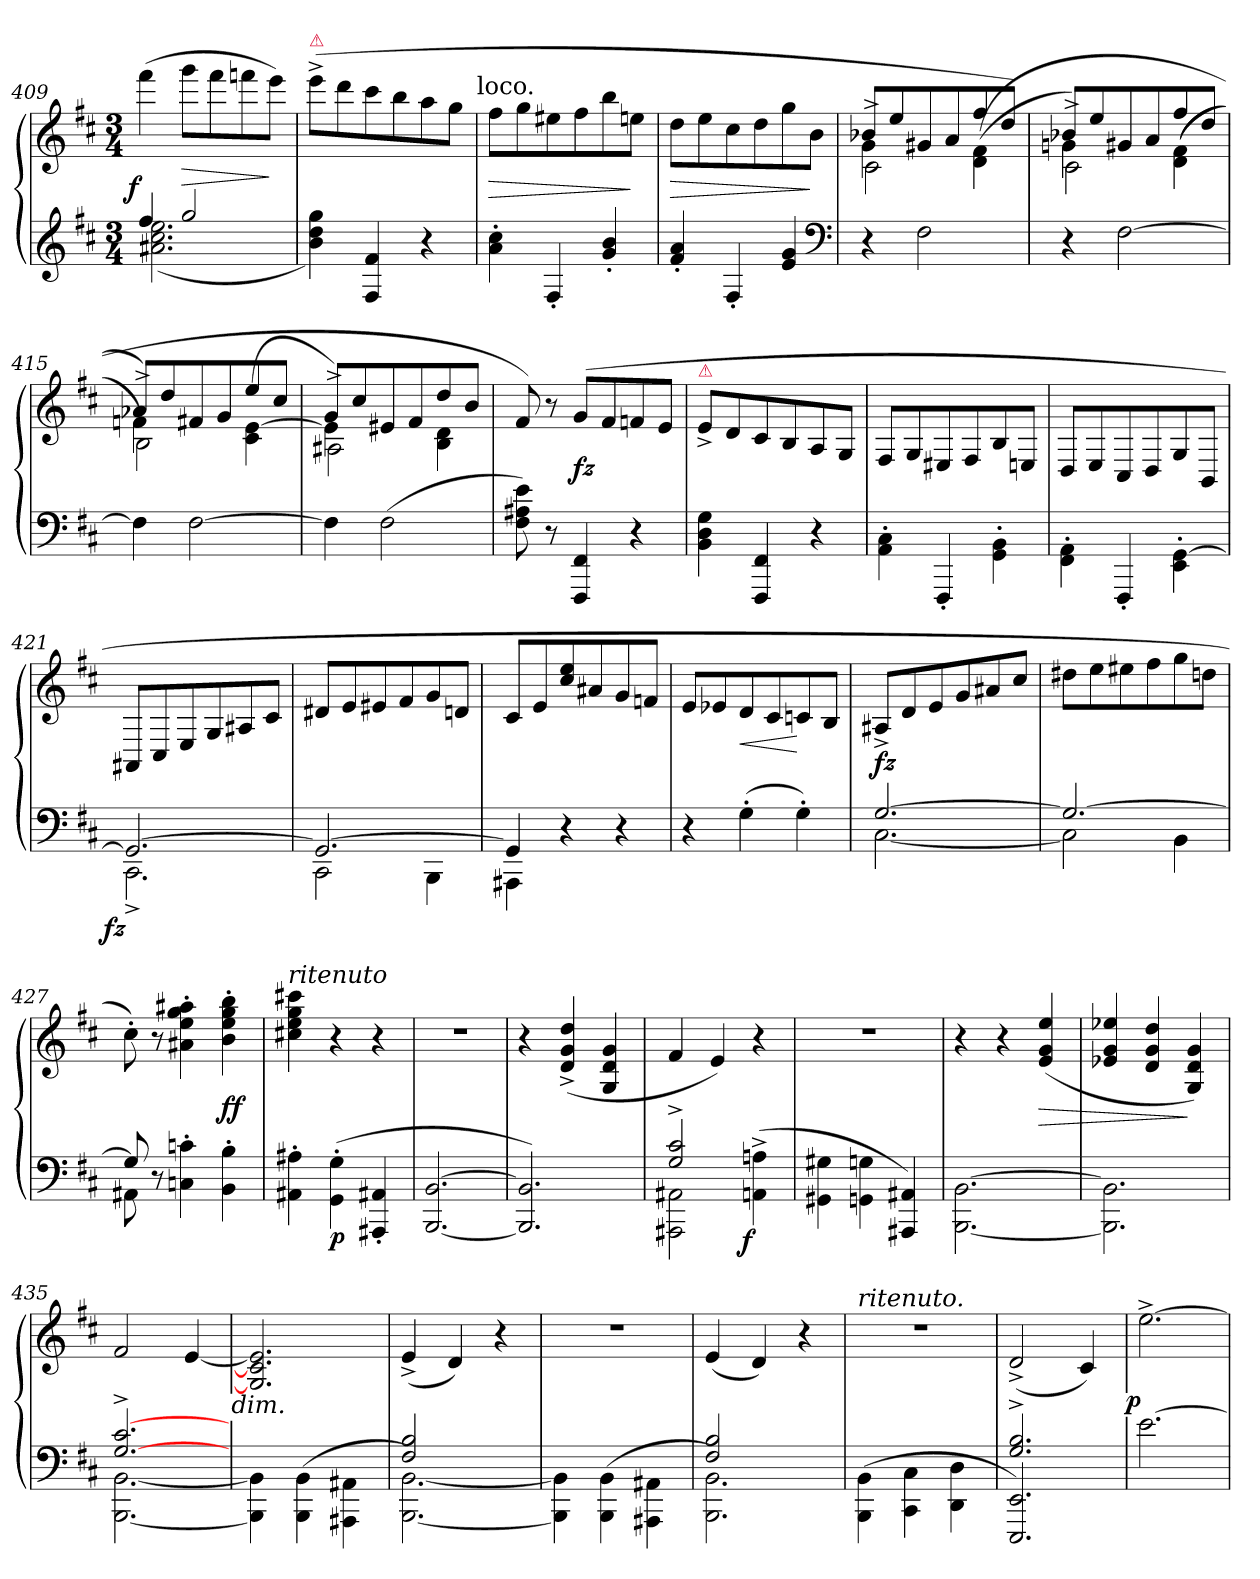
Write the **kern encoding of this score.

**kern	**kern	**dynam
*part1	*part1	*part1
*staff2	*staff1	*staff1/2
*clefG2	*clefG2	*
*k[f#c#]	*k[f#c#]	*
*M3/4	*M3/4	*
=409	=409	=409
*^	*	*
!	!	!	!LO:DY:rj
4ff#	(<2.a#X 2.cc# 2.ee	(4fff#	f
2gg	.	8gggL	>
.	.	8fff#	.
.	.	8fffn	.
.	.	8eeeJ)	]
*v	*v	*	*
=410	=410	=410
!	!LO:TX:a:color=crimson:t=⚠	!
4b 4dd 4gg)	(>8eee^<L	.
.	8ddd	.
4F# 4f#	8ccc#	.
.	8bb	.
4r	8aa	.
.	8ggJ	.
!	!LO:TX:a:t=loco.	!
=411	=411	=411
4a' 4cc#'	8ff#L	>
.	8gg	.
4F#'	8ee#X	.
.	8ff#	.
4g' 4b'	8bb	.
.	8eenJ	]
=412	=412	=412
4f#' 4a'	8ddL	>
.	8ee	.
4F#'	8cc#	.
.	8dd	.
4e 4g	8gg	.
.	8bJ	]
*clefF4	*	*
=413	=413	=413
*	*^	*
*	*	*^	*
4r	8b-X/L	4g	2c#^<\	.
.	8ee/	.	.	.
2F#	8g#X/	2rddddyy	.	.
.	8a/	.	.	.
.	8ff#/	.	(<(<4d\ 4f#\	.
.	8dd/J)	.	.	.
=414	=414	=414	=414	=414
4r	(>8b-X/L	4gn)	2c#^<\)	.
.	8ee/	.	.	.
[2F#	8g#X/	2rbbbyy	.	.
.	8a/	.	.	.
.	8ff#/	.	(<(<4d\ 4f#\	.
.	8dd/J	.	.	.
=415	=415	=415	=415	=415
4F#]	8a-X/L	4fn)	2B^<\)	.
.	8dd/	.	.	.
[2F#	8f#X/	2rddddyy	.	.
.	8g/	.	.	.
.	8ee/	.	(<4c#\ [4e\	.
.	8cc#/J	.	.	.
=416	=416	=416	=416	=416
4F#]	8g/L	4e]	2A#X^<\)	.
.	8cc#/	.	.	.
(2F#	8e#X/	2rbbbyy	.	.
.	8f#/	.	.	.
.	8dd/	.	4B\ 4d\	.
.	8b/J	.	.	.
*	*v	*v	*v	*
=417	=417	=417
8F# 8A#X 8e)	8f#)	.
8r	8r	.
4FFF# 4FF#	(>8gL	fz
.	8f#	.
4r	8fn	.
.	8eJ	.
=418	=418	=418
!	!LO:TX:a:color=crimson:t=⚠	!
4BB 4D 4G	8e^L	.
.	8d	.
4FFF# 4FF#	8c#	.
.	8B	.
4r	8A	.
.	8GJ	.
=419	=419	=419
4AA'<\ 4C#'<\	8F#/L	.
.	8G/	.
4FFF#'</	8E#X	.
.	8F#/	.
4GG'<\ 4BB'<\	8B/	.
.	8EnJ	.
=420	=420	=420
4FF#'<\ 4AA'<\	8D/L	.
.	8E/	.
4FFF#'</	8C#/	.
.	8D/	.
4EE'<\ [4GG'<\	8G/	.
.	8BB/J	.
=421	=421	=421
*^	*	*
!	!	!	!LO:DY:b=2:rj
2.GG_	2.CC#^<\	8AA#XL	fz
.	.	8C#/	.
.	.	8E/	.
.	.	8G/	.
.	.	8A#X	.
.	.	8c#/J	.
=422	=422	=422	=422
2.GG_	2CC#	8d#XL	.
.	.	8e	.
.	.	8e#X	.
.	.	8f#	.
.	4BBB	8g	.
.	.	8dnJ	.
=423	=423	=423	=423
4GG]	4AAA#X	8c#L	.
.	.	8e	.
4r	2rCCyy	8cc# 8ee	.
.	.	8a#X	.
4r	.	8g	.
.	.	8fnJ	.
*v	*v	*	*
=424	=424	=424
4r	8eL	.
.	8e-X	.
!	!	!LO:HP:b
(4G'	8d	<
.	8c#	.
4G')	8cn	[
.	8BJ	.
=425	=425	=425
*^	*	*
[2.G	[2.C#	8A#X^<L	fz
.	.	8d	.
.	.	8e	.
.	.	8g	.
.	.	8a#X	.
.	.	8cc#J	.
=426	=426	=426	=426
2.G_	2C#]	8dd#XL	.
.	.	8ee	.
.	.	8ee#X	.
.	.	8ff#	.
.	4BB	8gg	.
.	.	8ddnJ	.
=427	=427	=427	=427
8G]	8AA#X	8cc#'>)	.
8rcyy	8r	8r	.
2reyy	4Cn'> 4cn'>	4a#X'> 4ee'> 4gg'> 4aa#X'>	.
.	4BB'> 4B'>	4b'> 4ee'> 4gg'> 4bb'>	ff
=428	=428	=428	=428
!	!	!LO:TX:a:i:t=ritenuto	!
*v	*v	*	*
4AA#X'> 4A#X'>	4cc#X 4ee 4gg 4ccc#X	.
!	!	!LO:DY:b=2
(>4GG'>\ 4G'>\	4r	p
4AAA#X'< 4AA#X'<	4r	.
=429	=429	=429
[2.BBB [2.BB	2.rdd	.
=430	=430	=430
2.BBB] 2.BB])	4r	.
.	(>4d^< 4g^< 4dd^<	.
.	4G/ 4d/ 4g/	.
=431	=431	=431
*^	*	*
2G^> 2c#^>	2AAA#X 2AA#X	4f#	.
.	.	4e)	.
!	!	!	!LO:DY:b=2:rj
4rgyy	(>4AAn^< 4An^<	4r	f
*v	*v	*	*
=432	=432	=432
4GG#X\ 4G#X\	2.rdd	.
4GGn\ 4Gn\	.	.
4AAA#X 4AA#X)	.	.
=433	=433	=433
[2.BBB\ [2.BB\	4r	.
.	4r	.
.	(>4e 4g 4ee	>
=434	=434	=434
2.BBB]\ 2.BB]\	4e-X 4g 4ee-X	.
.	4d 4g 4dd	.
.	4G/ 4d/ 4g/)	]
=435	=435	=435
*^	*	*
[<2.G^> [2.c#^>	[2.BBB [2.BB	2f#	.
.	.	[4e	.
*v	*v	*	*
!	!LO:TX:c:i:t=dim.	!
=436	=436	=436
4BBB]\ 4BB]\	2.G]/ 2.c#]/ 2.e]/	.
(4BBB\ 4BB\	.	.
4AAA#X\ 4AA#X\	.	.
=437	=437	=437
*^	*	*
2F# 2B	[2.BBB [2.BB)	(4e^>	.
.	.	4d)	.
4rcyy	.	4r	.
*v	*v	*	*
=438	=438	=438
4BBB]\ 4BB]\	2.rdd	.
(>4BBB\ 4BB\	.	.
4AAA#X\ 4AA#X\	.	.
=439	=439	=439
*^	*	*
2F# 2B	2.BBB 2.BB)	(4e	.
.	.	4d)	.
4rAyy	.	4r	.
*v	*v	*	*
=440	=440	=440
!	!LO:TX:a:i:t=ritenuto.	!
(4BBB\ 4BB\	2.rdd	.
4CC#\ 4C#\	.	.
4DD\ 4D\	.	.
=441	=441	=441
*^	*	*
2.G^> 2.B^>	2.EEE/ 2.EE/)	(2d^>	.
.	.	4c#)	.
*v	*v	*	*
=442	=442	=442
!	!	!LO:DY:rj
[2.e	[2.ee^<	p
=	=	=
*-	*-	*-
